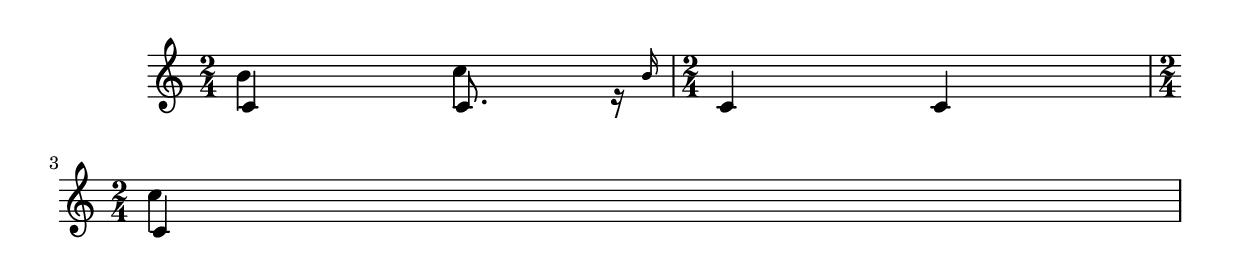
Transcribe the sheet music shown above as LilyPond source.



\header{
  texidoc = "If a floating grace spacing section attaches to a note
across a line break, it gets attached to the end of line."
}


\version "2.11.5"

\new Score \with {
  \override SpacingSpanner #'strict-grace-spacing = ##t
  \override PaperColumn #'used = ##t 
} <<

  \new Staff <<

    \new Voice {
      \time 2/4    s2
      \time 2/4    s2 \break
      \time 2/4    s2
    }

    \new Voice {
      b'4
      \afterGrace c''4 {b'16}
      s4
      s4
      c''4
    }
    \new Voice {
      c'4
      c'8.
      r16
      c'4
      c'4
      c'4
    }
  >>
>>

